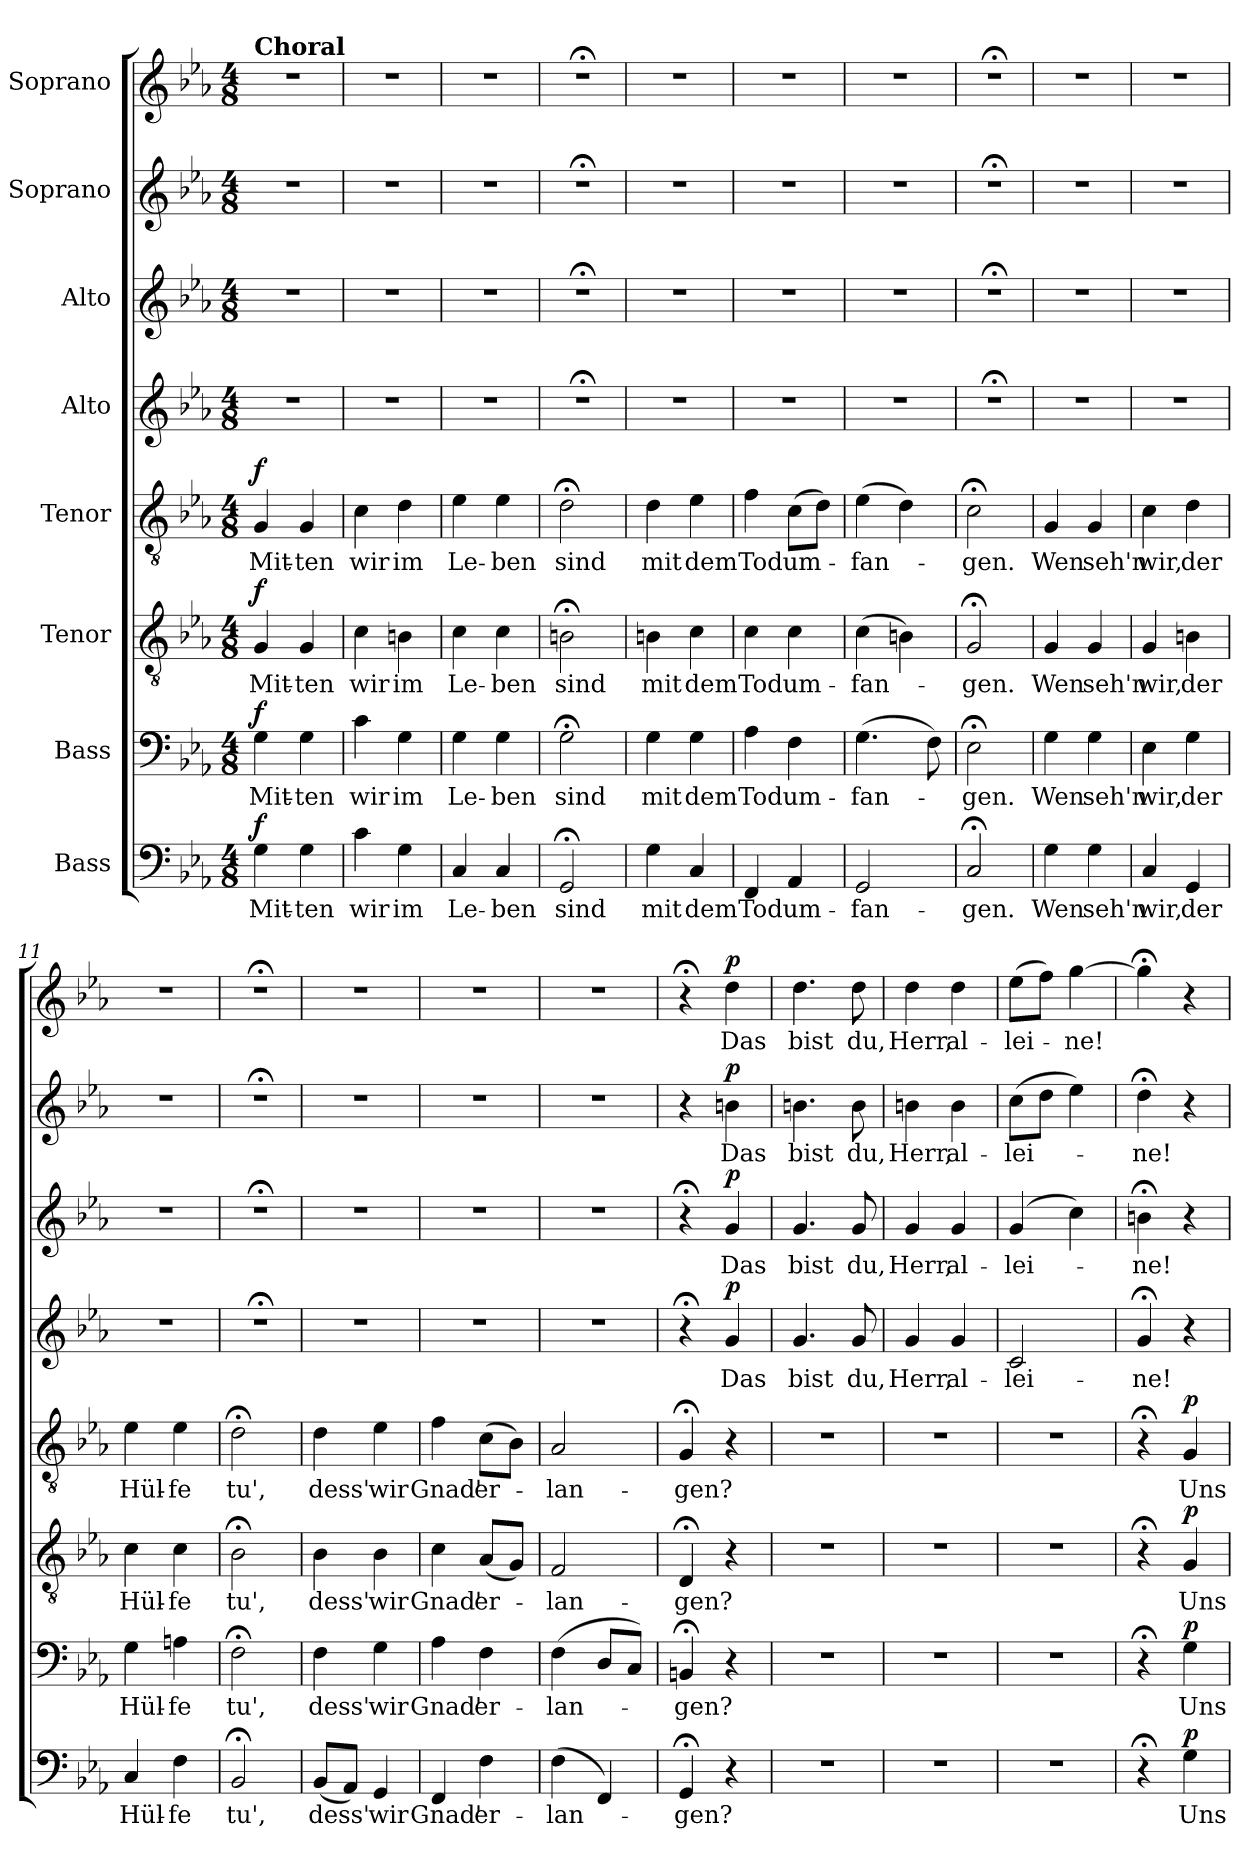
**kern	**text	**dynam	**kern	**text	**dynam	**kern	**text	**dynam	**kern	**text	**dynam	**kern	**text	**dynam	**kern	**text	**dynam	**kern	**text	**dynam	**kern	**text	**dynam
*part8	*part8	*part8	*part7	*part7	*part7	*part6	*part6	*part6	*part5	*part5	*part5	*part4	*part4	*part4	*part3	*part3	*part3	*part2	*part2	*part2	*part1	*part1	*part1
*staff8	*staff8	*staff8	*staff7	*staff7	*staff7	*staff6	*staff6	*staff6	*staff5	*staff5	*staff5	*staff4	*staff4	*staff4	*staff3	*staff3	*staff3	*staff2	*staff2	*staff2	*staff1	*staff1	*staff1
*I"Bass	*	*	*I"Bass	*	*	*I"Tenor	*	*	*I"Tenor	*	*	*I"Alto	*	*	*I"Alto	*	*	*I"Soprano	*	*	*I"Soprano	*	*
*clefF4	*	*	*clefF4	*	*	*clefGv2	*	*	*clefGv2	*	*	*clefG2	*	*	*clefG2	*	*	*clefG2	*	*	*clefG2	*	*
*k[b-e-a-]	*	*	*k[b-e-a-]	*	*	*k[b-e-a-]	*	*	*k[b-e-a-]	*	*	*k[b-e-a-]	*	*	*k[b-e-a-]	*	*	*k[b-e-a-]	*	*	*k[b-e-a-]	*	*
*E-:	*	*	*E-:	*	*	*E-:	*	*	*E-:	*	*	*E-:	*	*	*E-:	*	*	*E-:	*	*	*E-:	*	*
*M4/8	*	*	*M4/8	*	*	*M4/8	*	*	*M4/8	*	*	*M4/8	*	*	*M4/8	*	*	*M4/8	*	*	*M4/8	*	*
=1	=1	=1	=1	=1	=1	=1	=1	=1	=1	=1	=1	=1	=1	=1	=1	=1	=1	=1	=1	=1	=1	=1	=1
!	!	!	!	!	!	!	!	!	!	!	!	!	!	!	!	!	!	!	!	!	!LO:TX:a:B:t=Choral	!	!
!	!LO:LY:b	!LO:DY:a	!	!LO:LY:b	!LO:DY:a	!	!LO:LY:b	!LO:DY:a	!	!LO:LY:b	!LO:DY:a	!	!	!	!	!	!	!	!	!	!	!	!
4G\	Mit-	f	4G\	Mit-	f	4G/	Mit-	f	4G/	Mit-	f	2r	.	.	2r	.	.	2r	.	.	2r	.	.
!	!LO:LY:b	!	!	!LO:LY:b	!	!	!LO:LY:b	!	!	!LO:LY:b	!	!	!	!	!	!	!	!	!	!	!	!	!
4G\	-ten	.	4G\	-ten	.	4G/	-ten	.	4G/	-ten	.	.	.	.	.	.	.	.	.	.	.	.	.
=2	=2	=2	=2	=2	=2	=2	=2	=2	=2	=2	=2	=2	=2	=2	=2	=2	=2	=2	=2	=2	=2	=2	=2
!	!LO:LY:b	!	!	!LO:LY:b	!	!	!LO:LY:b	!	!	!LO:LY:b	!	!	!	!	!	!	!	!	!	!	!	!	!
4c\	wir	.	4c\	wir	.	4c\	wir	.	4c\	wir	.	2r	.	.	2r	.	.	2r	.	.	2r	.	.
!	!LO:LY:b	!	!	!LO:LY:b	!	!	!LO:LY:b	!	!	!LO:LY:b	!	!	!	!	!	!	!	!	!	!	!	!	!
4G\	im	.	4G\	im	.	4Bn\	im	.	4d\	im	.	.	.	.	.	.	.	.	.	.	.	.	.
=3	=3	=3	=3	=3	=3	=3	=3	=3	=3	=3	=3	=3	=3	=3	=3	=3	=3	=3	=3	=3	=3	=3	=3
!	!LO:LY:b	!	!	!LO:LY:b	!	!	!LO:LY:b	!	!	!LO:LY:b	!	!	!	!	!	!	!	!	!	!	!	!	!
4C/	Le-	.	4G\	Le-	.	4c\	Le-	.	4e-\	Le-	.	2r	.	.	2r	.	.	2r	.	.	2r	.	.
!	!LO:LY:b	!	!	!LO:LY:b	!	!	!LO:LY:b	!	!	!LO:LY:b	!	!	!	!	!	!	!	!	!	!	!	!	!
4C/	-ben	.	4G\	-ben	.	4c\	-ben	.	4e-\	-ben	.	.	.	.	.	.	.	.	.	.	.	.	.
=4	=4	=4	=4	=4	=4	=4	=4	=4	=4	=4	=4	=4	=4	=4	=4	=4	=4	=4	=4	=4	=4	=4	=4
!	!LO:LY:b	!	!	!LO:LY:b	!	!	!LO:LY:b	!	!	!LO:LY:b	!	!	!	!	!	!	!	!	!	!	!	!	!
2GG;</	sind	.	2G;<\	sind	.	2Bn;<\	sind	.	2d;<\	sind	.	2r;<	.	.	2r;<	.	.	2r;<	.	.	2r;<	.	.
=5	=5	=5	=5	=5	=5	=5	=5	=5	=5	=5	=5	=5	=5	=5	=5	=5	=5	=5	=5	=5	=5	=5	=5
!	!LO:LY:b	!	!	!LO:LY:b	!	!	!LO:LY:b	!	!	!LO:LY:b	!	!	!	!	!	!	!	!	!	!	!	!	!
4G\	mit	.	4G\	mit	.	4Bn\	mit	.	4d\	mit	.	2r	.	.	2r	.	.	2r	.	.	2r	.	.
!	!LO:LY:b	!	!	!LO:LY:b	!	!	!LO:LY:b	!	!	!LO:LY:b	!	!	!	!	!	!	!	!	!	!	!	!	!
4C/	dem	.	4G\	dem	.	4c\	dem	.	4e-\	dem	.	.	.	.	.	.	.	.	.	.	.	.	.
=6	=6	=6	=6	=6	=6	=6	=6	=6	=6	=6	=6	=6	=6	=6	=6	=6	=6	=6	=6	=6	=6	=6	=6
!	!LO:LY:b	!	!	!LO:LY:b	!	!	!LO:LY:b	!	!	!LO:LY:b	!	!	!	!	!	!	!	!	!	!	!	!	!
4FF/	Tod	.	4A-\	Tod	.	4c\	Tod	.	4f\	Tod	.	2r	.	.	2r	.	.	2r	.	.	2r	.	.
!	!LO:LY:b	!	!	!LO:LY:b	!	!	!LO:LY:b	!	!	!LO:LY:b	!	!	!	!	!	!	!	!	!	!	!	!	!
4AA-/	um-	.	4F\	um-	.	4c\	um-	.	(>8c\L	um-	.	.	.	.	.	.	.	.	.	.	.	.	.
.	.	.	.	.	.	.	.	.	8d\J)	.	.	.	.	.	.	.	.	.	.	.	.	.	.
=7	=7	=7	=7	=7	=7	=7	=7	=7	=7	=7	=7	=7	=7	=7	=7	=7	=7	=7	=7	=7	=7	=7	=7
!	!LO:LY:b	!	!	!LO:LY:b	!	!	!LO:LY:b	!	!	!LO:LY:b	!	!	!	!	!	!	!	!	!	!	!	!	!
2GG/	-fan-	.	(>4.G\	-fan-	.	(>4c\	fan-	.	(>4e-\	fan-	.	2r	.	.	2r	.	.	2r	.	.	2r	.	.
.	.	.	.	.	.	4Bn\)	.	.	4d\)	.	.	.	.	.	.	.	.	.	.	.	.	.	.
.	.	.	8F\)	.	.	.	.	.	.	.	.	.	.	.	.	.	.	.	.	.	.	.	.
=8	=8	=8	=8	=8	=8	=8	=8	=8	=8	=8	=8	=8	=8	=8	=8	=8	=8	=8	=8	=8	=8	=8	=8
!	!LO:LY:b	!	!	!LO:LY:b	!	!	!LO:LY:b	!	!	!LO:LY:b	!	!	!	!	!	!	!	!	!	!	!	!	!
2C;</	gen.	.	2E-;<\	gen.	.	2G;</	gen.	.	2c;<\	gen.	.	2r;<	.	.	2r;<	.	.	2r;<	.	.	2r;<	.	.
=9	=9	=9	=9	=9	=9	=9	=9	=9	=9	=9	=9	=9	=9	=9	=9	=9	=9	=9	=9	=9	=9	=9	=9
!	!LO:LY:b	!	!	!LO:LY:b	!	!	!LO:LY:b	!	!	!LO:LY:b	!	!	!	!	!	!	!	!	!	!	!	!	!
4G\	Wen	.	4G\	Wen	.	4G/	Wen	.	4G/	Wen	.	2r	.	.	2r	.	.	2r	.	.	2r	.	.
!	!LO:LY:b	!	!	!LO:LY:b	!	!	!LO:LY:b	!	!	!LO:LY:b	!	!	!	!	!	!	!	!	!	!	!	!	!
4G\	seh'n	.	4G\	seh'n	.	4G/	seh'n	.	4G/	seh'n	.	.	.	.	.	.	.	.	.	.	.	.	.
=10	=10	=10	=10	=10	=10	=10	=10	=10	=10	=10	=10	=10	=10	=10	=10	=10	=10	=10	=10	=10	=10	=10	=10
!	!LO:LY:b	!	!	!LO:LY:b	!	!	!LO:LY:b	!	!	!LO:LY:b	!	!	!	!	!	!	!	!	!	!	!	!	!
4C/	wir,	.	4E-\	wir,	.	4G/	wir,	.	4c\	wir,	.	2r	.	.	2r	.	.	2r	.	.	2r	.	.
!	!LO:LY:b	!	!	!LO:LY:b	!	!	!LO:LY:b	!	!	!LO:LY:b	!	!	!	!	!	!	!	!	!	!	!	!	!
4GG/	der	.	4G\	der	.	4Bn\	der	.	4d\	der	.	.	.	.	.	.	.	.	.	.	.	.	.
=11	=11	=11	=11	=11	=11	=11	=11	=11	=11	=11	=11	=11	=11	=11	=11	=11	=11	=11	=11	=11	=11	=11	=11
!	!LO:LY:b	!	!	!LO:LY:b	!	!	!LO:LY:b	!	!	!LO:LY:b	!	!	!	!	!	!	!	!	!	!	!	!	!
4C/	Hül-	.	4G\	Hül-	.	4c\	Hül-	.	4e-\	Hül-	.	2r	.	.	2r	.	.	2r	.	.	2r	.	.
!	!LO:LY:b	!	!	!LO:LY:b	!	!	!LO:LY:b	!	!	!LO:LY:b	!	!	!	!	!	!	!	!	!	!	!	!	!
4F\	-fe	.	4An\	-fe	.	4c\	-fe	.	4e-\	-fe	.	.	.	.	.	.	.	.	.	.	.	.	.
!!LO:PB:g=z
=12	=12	=12	=12	=12	=12	=12	=12	=12	=12	=12	=12	=12	=12	=12	=12	=12	=12	=12	=12	=12	=12	=12	=12
!	!LO:LY:b	!	!	!LO:LY:b	!	!	!LO:LY:b	!	!	!LO:LY:b	!	!	!	!	!	!	!	!	!	!	!	!	!
2BB-;</	tu',	.	2F;<\	tu',	.	2B-;<\	tu',	.	2d;<\	tu',	.	2r;<	.	.	2r;<	.	.	2r;<	.	.	2r;<	.	.
=13	=13	=13	=13	=13	=13	=13	=13	=13	=13	=13	=13	=13	=13	=13	=13	=13	=13	=13	=13	=13	=13	=13	=13
!	!LO:LY:b	!	!	!LO:LY:b	!	!	!LO:LY:b	!	!	!LO:LY:b	!	!	!	!	!	!	!	!	!	!	!	!	!
(<8BB-/L	dess'	.	4F\	dess'	.	4B-\	dess'	.	4d\	dess'	.	2r	.	.	2r	.	.	2r	.	.	2r	.	.
8AA-/J)	.	.	.	.	.	.	.	.	.	.	.	.	.	.	.	.	.	.	.	.	.	.	.
!	!LO:LY:b	!	!	!LO:LY:b	!	!	!LO:LY:b	!	!	!LO:LY:b	!	!	!	!	!	!	!	!	!	!	!	!	!
4GG/	wir	.	4G\	wir	.	4B-\	wir	.	4e-\	wir	.	.	.	.	.	.	.	.	.	.	.	.	.
=14	=14	=14	=14	=14	=14	=14	=14	=14	=14	=14	=14	=14	=14	=14	=14	=14	=14	=14	=14	=14	=14	=14	=14
!	!LO:LY:b	!	!	!LO:LY:b	!	!	!LO:LY:b	!	!	!LO:LY:b	!	!	!	!	!	!	!	!	!	!	!	!	!
4FF/	Gnad'	.	4A-\	Gnad'	.	4c\	Gnad'	.	4f\	Gnad'	.	2r	.	.	2r	.	.	2r	.	.	2r	.	.
!	!LO:LY:b	!	!	!LO:LY:b	!	!	!LO:LY:b	!	!	!LO:LY:b	!	!	!	!	!	!	!	!	!	!	!	!	!
4F\	er-	.	4F\	er-	.	(<8A-/L	er-	.	(>8c\L	er-	.	.	.	.	.	.	.	.	.	.	.	.	.
.	.	.	.	.	.	8G/J)	.	.	8B-\J)	.	.	.	.	.	.	.	.	.	.	.	.	.	.
=15	=15	=15	=15	=15	=15	=15	=15	=15	=15	=15	=15	=15	=15	=15	=15	=15	=15	=15	=15	=15	=15	=15	=15
!	!LO:LY:b	!	!	!LO:LY:b	!	!	!LO:LY:b	!	!	!LO:LY:b	!	!	!	!	!	!	!	!	!	!	!	!	!
(>4F\	-lan-	.	(>4F\	-lan-	.	2F/	-lan-	.	2A-/	-lan-	.	2r	.	.	2r	.	.	2r	.	.	2r	.	.
4FF/)	.	.	8D/L	.	.	.	.	.	.	.	.	.	.	.	.	.	.	.	.	.	.	.	.
.	.	.	8C/J)	.	.	.	.	.	.	.	.	.	.	.	.	.	.	.	.	.	.	.	.
=16	=16	=16	=16	=16	=16	=16	=16	=16	=16	=16	=16	=16	=16	=16	=16	=16	=16	=16	=16	=16	=16	=16	=16
!	!LO:LY:b	!	!	!LO:LY:b	!	!	!LO:LY:b	!	!	!LO:LY:b	!	!	!	!	!	!	!	!	!	!	!	!	!
4GG;</	-gen?	.	4BBn;</	-gen?	.	4D;</	gen?	.	4G;</	gen?	.	4r;<	.	.	4r;<	.	.	4r	.	.	4r;<	.	.
!	!	!	!	!	!	!	!	!	!	!	!	!	!LO:LY:b	!LO:DY:a	!	!LO:LY:b	!LO:DY:a	!	!LO:LY:b	!LO:DY:a	!	!LO:LY:b	!LO:DY:a
4r	.	.	4r	.	.	4r	.	.	4r	.	.	4g/	Das	p	4g/	Das	p	4bn\	Das	p	4dd\	Das	p
=17	=17	=17	=17	=17	=17	=17	=17	=17	=17	=17	=17	=17	=17	=17	=17	=17	=17	=17	=17	=17	=17	=17	=17
!	!	!	!	!	!	!	!	!	!	!	!	!	!LO:LY:b	!	!	!LO:LY:b	!	!	!LO:LY:b	!	!	!LO:LY:b	!
2r	.	.	2r	.	.	2r	.	.	2r	.	.	4.g/	bist	.	4.g/	bist	.	4.bn\	bist	.	4.dd\	bist	.
!	!	!	!	!	!	!	!	!	!	!	!	!	!LO:LY:b	!	!	!LO:LY:b	!	!	!LO:LY:b	!	!	!LO:LY:b	!
.	.	.	.	.	.	.	.	.	.	.	.	8g/	du,	.	8g/	du,	.	8b\	du,	.	8dd\	du,	.
=18	=18	=18	=18	=18	=18	=18	=18	=18	=18	=18	=18	=18	=18	=18	=18	=18	=18	=18	=18	=18	=18	=18	=18
!	!	!	!	!	!	!	!	!	!	!	!	!	!LO:LY:b	!	!	!LO:LY:b	!	!	!LO:LY:b	!	!	!LO:LY:b	!
2r	.	.	2r	.	.	2r	.	.	2r	.	.	4g/	Herr,	.	4g/	Herr,	.	4bn\	Herr,	.	4dd\	Herr,	.
!	!	!	!	!	!	!	!	!	!	!	!	!	!LO:LY:b	!	!	!LO:LY:b	!	!	!LO:LY:b	!	!	!LO:LY:b	!
.	.	.	.	.	.	.	.	.	.	.	.	4g/	al-	.	4g/	al-	.	4b\	al-	.	4dd\	al-	.
=19	=19	=19	=19	=19	=19	=19	=19	=19	=19	=19	=19	=19	=19	=19	=19	=19	=19	=19	=19	=19	=19	=19	=19
!	!	!	!	!	!	!	!	!	!	!	!	!	!LO:LY:b	!	!	!LO:LY:b	!	!	!LO:LY:b	!	!	!LO:LY:b	!
2r	.	.	2r	.	.	2r	.	.	2r	.	.	2c/	-lei-	.	(>4g/	-lei-	.	(>8cc\L	-lei-	.	(>8ee-\L	-lei-	.
.	.	.	.	.	.	.	.	.	.	.	.	.	.	.	.	.	.	8dd\J	.	.	8ff\J)	.	.
!	!	!	!	!	!	!	!	!	!	!	!	!	!	!	!	!	!	!	!	!	!	!LO:LY:b	!
.	.	.	.	.	.	.	.	.	.	.	.	.	.	.	4cc\)	.	.	4ee-\)	.	.	[4gg\	-ne!	.
=20	=20	=20	=20	=20	=20	=20	=20	=20	=20	=20	=20	=20	=20	=20	=20	=20	=20	=20	=20	=20	=20	=20	=20
!	!	!	!	!	!	!	!	!	!	!	!	!	!LO:LY:b	!	!	!LO:LY:b	!	!	!LO:LY:b	!	!	!	!
4r;<	.	.	4r;<	.	.	4r;<	.	.	4r;<	.	.	4g;</	-ne!	.	4bn;<\	-ne!	.	4dd;<\	-ne!	.	4gg;<\]	.	.
!	!LO:LY:b	!LO:DY:a	!	!LO:LY:b	!LO:DY:a	!	!LO:LY:b	!LO:DY:a	!	!LO:LY:b	!LO:DY:a	!	!	!	!	!	!	!	!	!	!	!	!
4G\	Uns	p	4G\	Uns	p	4G/	Uns	p	4G/	Uns	p	4r	.	.	4r	.	.	4r	.	.	4r	.	.
=	=	=	=	=	=	=	=	=	=	=	=	=	=	=	=	=	=	=	=	=	=	=	=
*-	*-	*-	*-	*-	*-	*-	*-	*-	*-	*-	*-	*-	*-	*-	*-	*-	*-	*-	*-	*-	*-	*-	*-
